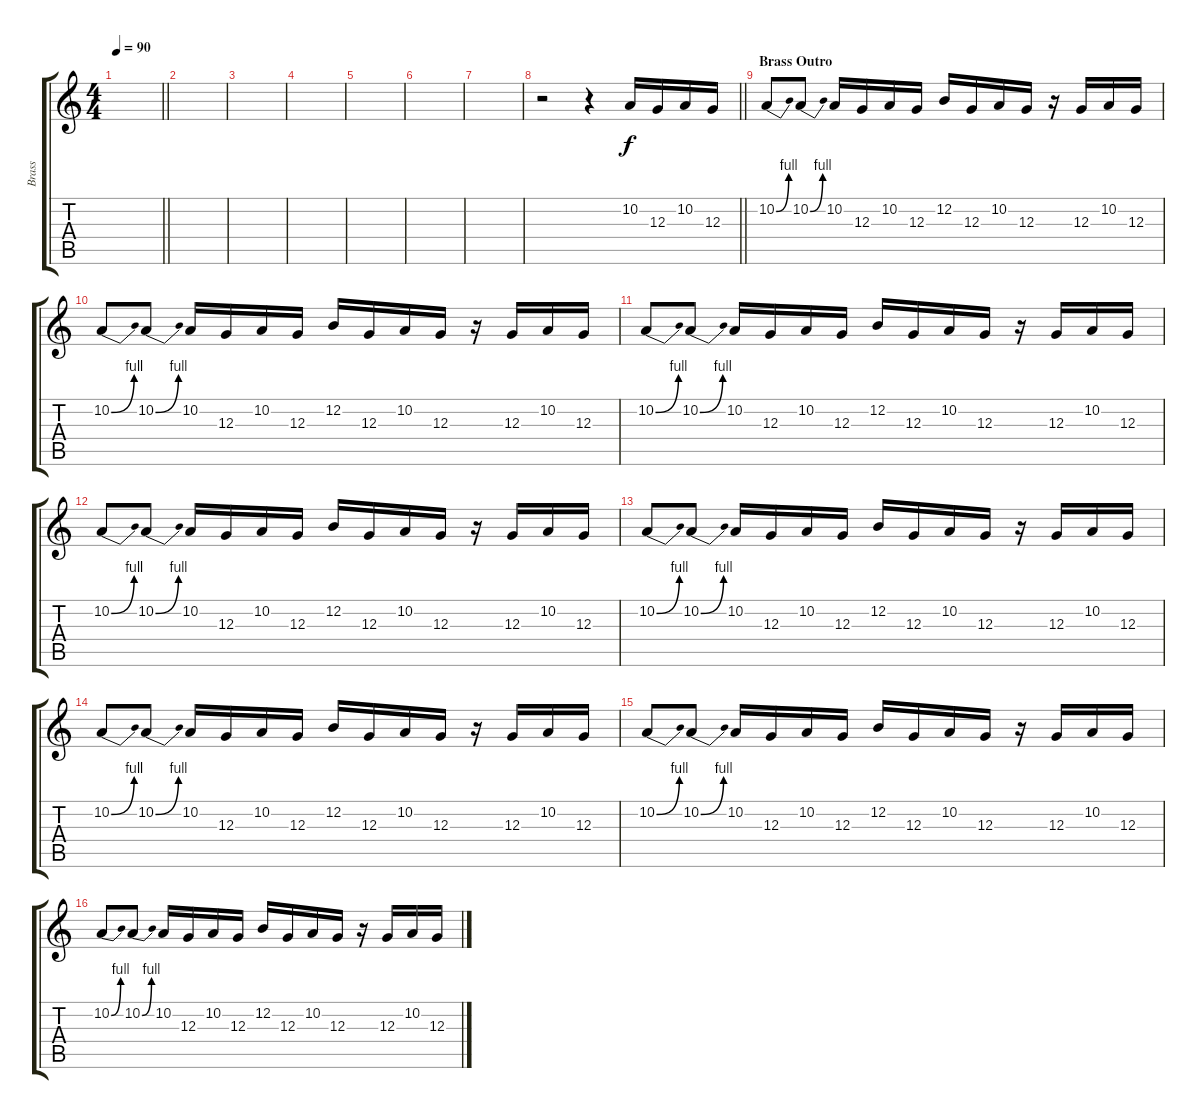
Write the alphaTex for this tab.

\track ("Brass" "Brass") {instrument tuba}
\staff {score tabs}
\tuning (E4 B3 G3 D3 A2 E2) {hide}
\ts (4 4)
\tempo 90
\clef g2
\barLineRight lightlight
\ks c
|
|
|
|
|
|
|
\barLineRight lightlight
r.2 r.4 10.2.16 12.3.16 10.2.16 12.3.16 |
\section ("" "Brass Outro")
10.2{be (bend 0 0 60 4)}.8 10.2{be (bend 0 0 60 4)}.8 10.2.16 12.3.16 10.2.16 12.3.16 12.2.16 12.3.16 10.2.16 12.3.16 r.16 12.3.16 10.2.16 12.3.16 |
10.2{be (bend 0 0 60 4)}.8 10.2{be (bend 0 0 60 4)}.8 10.2.16 12.3.16 10.2.16 12.3.16 12.2.16 12.3.16 10.2.16 12.3.16 r.16 12.3.16 10.2.16 12.3.16 |
10.2{be (bend 0 0 60 4)}.8 10.2{be (bend 0 0 60 4)}.8 10.2.16 12.3.16 10.2.16 12.3.16 12.2.16 12.3.16 10.2.16 12.3.16 r.16 12.3.16 10.2.16 12.3.16 |
10.2{be (bend 0 0 60 4)}.8 10.2{be (bend 0 0 60 4)}.8 10.2.16 12.3.16 10.2.16 12.3.16 12.2.16 12.3.16 10.2.16 12.3.16 r.16 12.3.16 10.2.16 12.3.16 |
10.2{be (bend 0 0 60 4)}.8 10.2{be (bend 0 0 60 4)}.8 10.2.16 12.3.16 10.2.16 12.3.16 12.2.16 12.3.16 10.2.16 12.3.16 r.16 12.3.16 10.2.16 12.3.16 |
10.2{be (bend 0 0 60 4)}.8 10.2{be (bend 0 0 60 4)}.8 10.2.16 12.3.16 10.2.16 12.3.16 12.2.16 12.3.16 10.2.16 12.3.16 r.16 12.3.16 10.2.16 12.3.16 |
10.2{be (bend 0 0 60 4)}.8 10.2{be (bend 0 0 60 4)}.8 10.2.16 12.3.16 10.2.16 12.3.16 12.2.16 12.3.16 10.2.16 12.3.16 r.16 12.3.16 10.2.16 12.3.16 |
10.2{be (bend 0 0 60 4)}.8 10.2{be (bend 0 0 60 4)}.8 10.2.16 12.3.16 10.2.16 12.3.16 12.2.16 12.3.16 10.2.16 12.3.16 r.16 12.3.16 10.2.16 12.3.16
